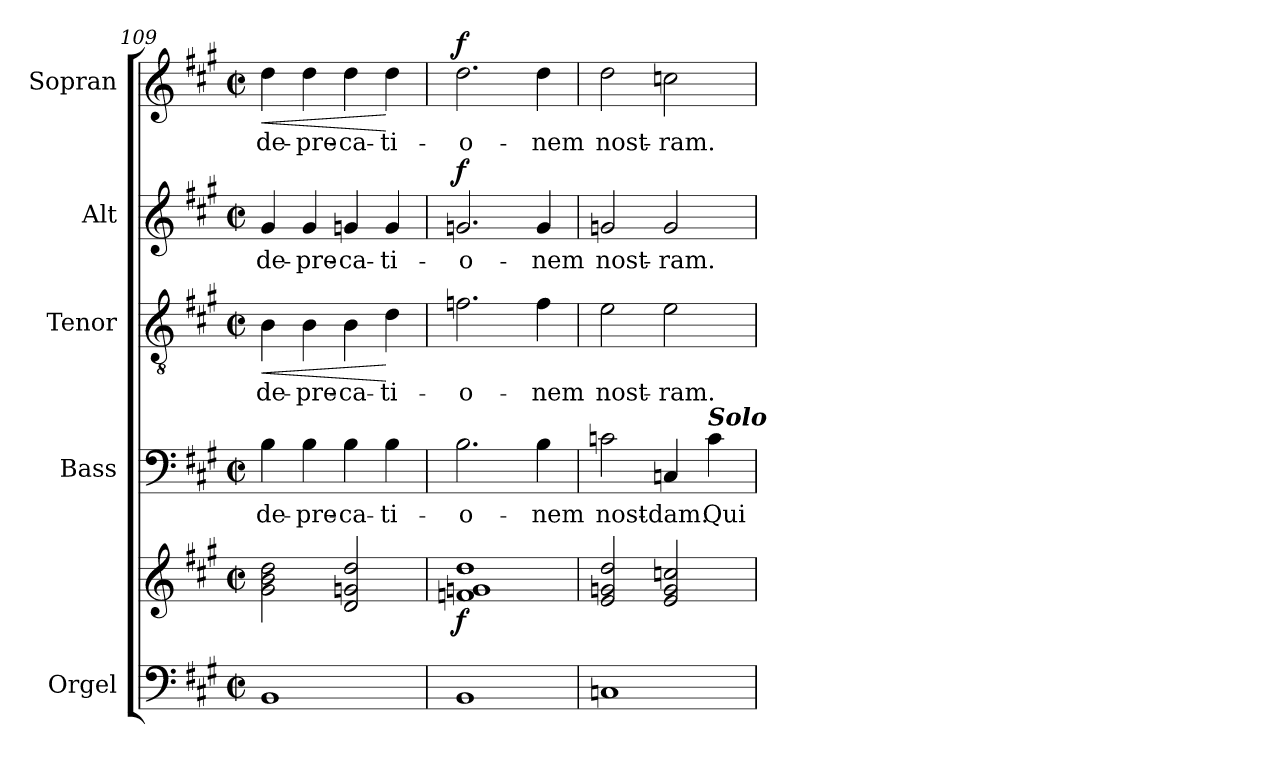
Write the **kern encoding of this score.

**kern	**kern	**dynam	**kern	**text	**kern	**text	**dynam	**kern	**text	**dynam	**kern	**text	**dynam
*part5	*part5	*part5	*part4	*part4	*part3	*part3	*part3	*part2	*part2	*part2	*part1	*part1	*part1
*staff6	*staff5	*staff5/6	*staff4	*staff4	*staff3	*staff3	*staff3	*staff2	*staff2	*staff2	*staff1	*staff1	*staff1
*I"Orgel	*	*	*I"Bass	*	*I"Tenor	*	*	*I"Alt	*	*	*I"Sopran	*	*
*I'Org.	*	*	*I'B.	*	*I'T.	*	*	*I'A.	*	*	*I'S.	*	*
*clefF4	*clefG2	*	*clefF4	*	*clefGv2	*	*	*clefG2	*	*	*clefG2	*	*
*k[f#c#g#]	*k[f#c#g#]	*	*k[f#c#g#]	*	*k[f#c#g#]	*	*	*k[f#c#g#]	*	*	*k[f#c#g#]	*	*
*A:	*A:	*	*A:	*	*A:	*	*	*A:	*	*	*A:	*	*
*M2/2	*M2/2	*	*M2/2	*	*M2/2	*	*	*M2/2	*	*	*M2/2	*	*
*met(c|)	*met(c|)	*	*met(c|)	*	*met(c|)	*	*	*met(c|)	*	*	*met(c|)	*	*
=109	=109	=109	=109	=109	=109	=109	=109	=109	=109	=109	=109	=109	=109
!	!	!	!	!LO:LY:b	!	!LO:LY:b	!LO:HP:b	!	!LO:LY:b	!	!	!LO:LY:b	!LO:HP:b
1BB	2g#\ 2b\ 2dd\	.	4B\	de-	4B\	de-	<	4g#/	de-	.	4dd\	de-	<
!	!	!	!	!LO:LY:b	!	!LO:LY:b	!	!	!LO:LY:b	!	!	!LO:LY:b	!
.	.	.	4B\	-pre-	4B\	-pre-	.	4g#/	-pre-	.	4dd\	-pre-	.
!	!	!	!	!LO:LY:b	!	!LO:LY:b	!	!	!LO:LY:b	!	!	!LO:LY:b	!
.	2d/ 2gn/ 2dd/	.	4B\	-ca-	4B\	-ca-	.	4gn/	-ca-	.	4dd\	-ca-	.
!	!	!	!	!LO:LY:b	!	!LO:LY:b	!	!	!LO:LY:b	!	!	!LO:LY:b	!
.	.	.	4B\	-ti-	4d\	-ti-	[	4g/	-ti-	.	4dd\	-ti-	[
=110	=110	=110	=110	=110	=110	=110	=110	=110	=110	=110	=110	=110	=110
!	!	!LO:DY:b	!	!LO:LY:b	!	!LO:LY:b	!	!	!LO:LY:b	!LO:DY:a	!	!LO:LY:b	!LO:DY:a
1BB	1fn 1gn 1dd	f	2.B\	-o-	2.fn\	-o-	.	2.gn/	-o-	f	2.dd\	-o-	f
!	!	!	!	!LO:LY:b	!	!LO:LY:b	!	!	!LO:LY:b	!	!	!LO:LY:b	!
.	.	.	4B\	-nem	4f\	-nem	.	4g/	-nem	.	4dd\	-nem	.
=111	=111	=111	=111	=111	=111	=111	=111	=111	=111	=111	=111	=111	=111
!	!	!	!	!LO:LY:b	!	!LO:LY:b	!	!	!LO:LY:b	!	!	!LO:LY:b	!
1Cn	2e/ 2gn/ 2dd/	.	2cn\	nost-	2e\	nost-	.	2gn/	nost-	.	2dd\	nost-	.
!	!	!	!	!LO:LY:b	!	!LO:LY:b	!	!	!LO:LY:b	!	!	!LO:LY:b	!
.	2e/ 2g/ 2ccn/	.	4Cn/	-dam.	2e\	-ram.	.	2g/	-ram.	.	2ccn\	-ram.	.
!	!	!	!LO:TX:a:Bi:t=Solo	!	!	!	!	!	!	!	!	!	!
!	!	!	!	!LO:LY:b	!	!	!	!	!	!	!	!	!
.	.	.	4c\	Qui	.	.	.	.	.	.	.	.	.
=	=	=	=	=	=	=	=	=	=	=	=	=	=
*-	*-	*-	*-	*-	*-	*-	*-	*-	*-	*-	*-	*-	*-
